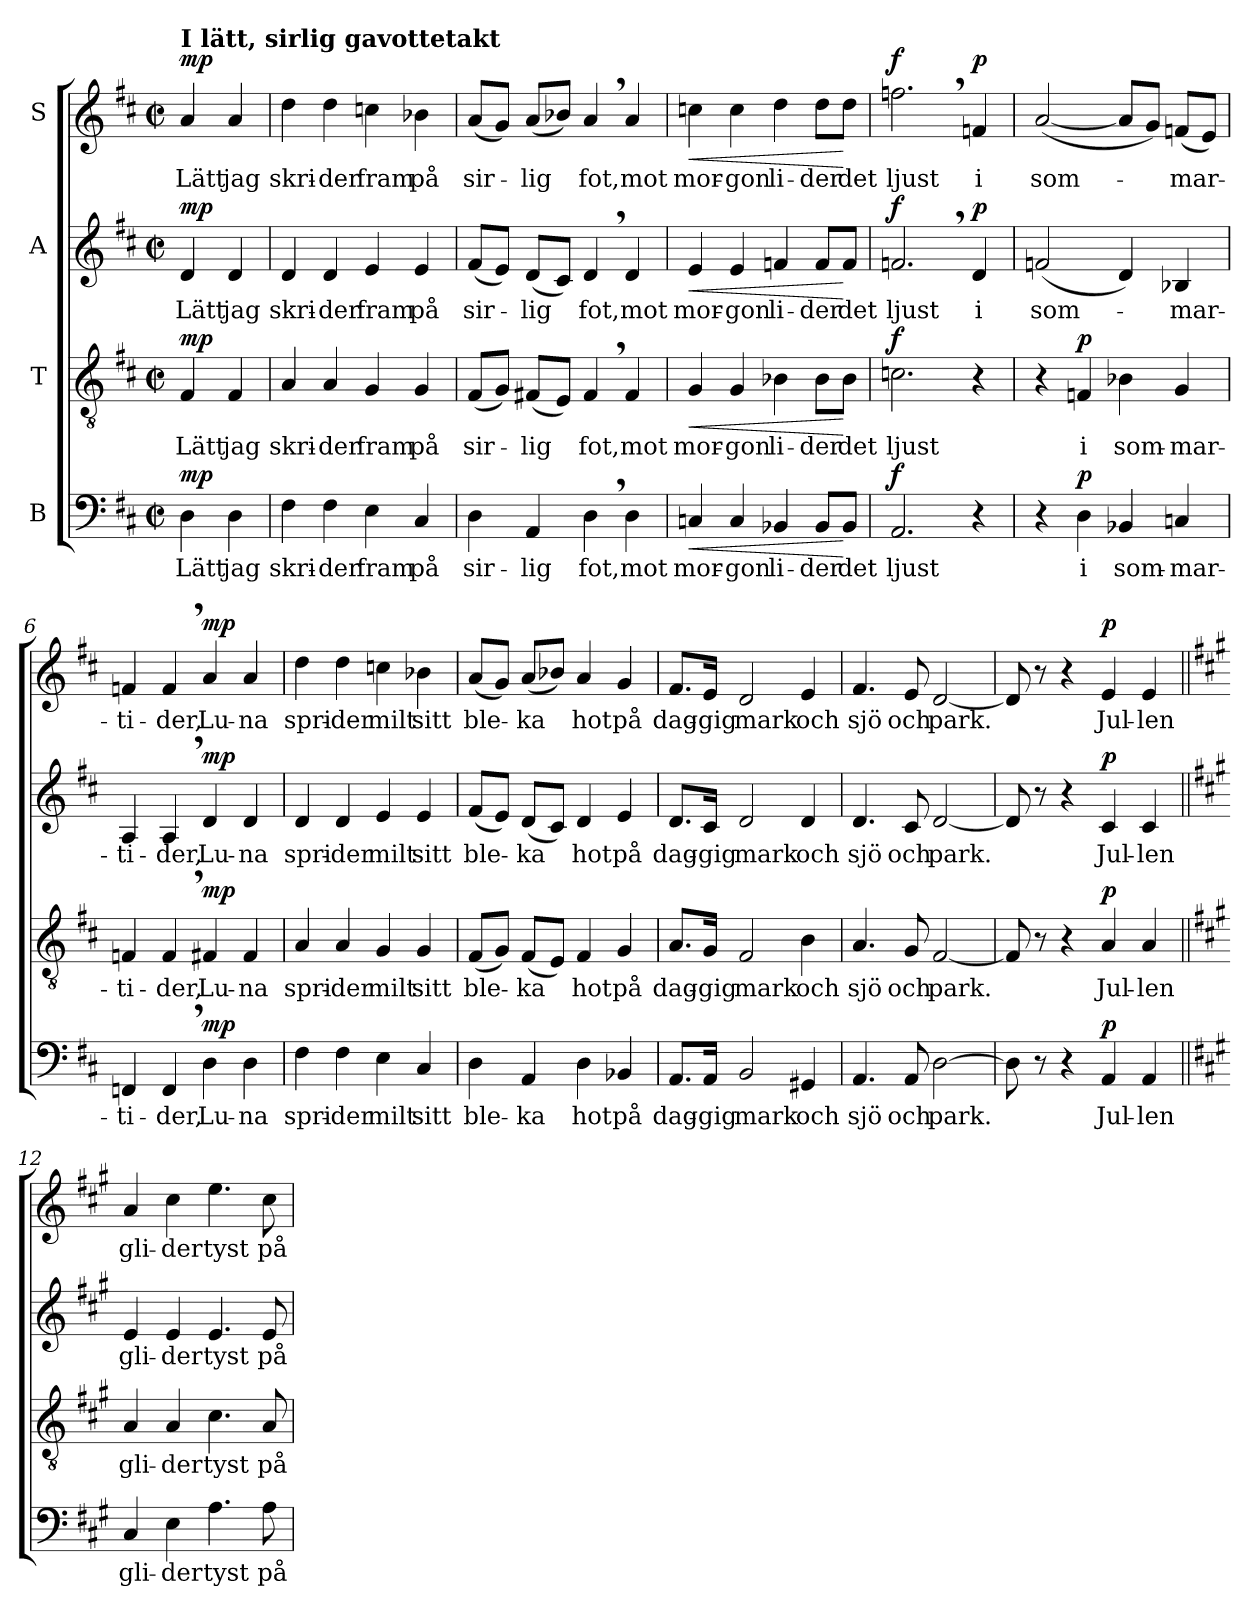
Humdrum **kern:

**kern	**text	**dynam	**kern	**text	**dynam	**kern	**text	**dynam	**kern	**text	**dynam
*part4	*part4	*part4	*part3	*part3	*part3	*part2	*part2	*part2	*part1	*part1	*part1
*staff4	*staff4	*staff4	*staff3	*staff3	*staff3	*staff2	*staff2	*staff2	*staff1	*staff1	*staff1
*I"B	*	*	*I"T	*	*	*I"A	*	*	*I"S	*	*
*clefF4	*	*	*clefGv2	*	*	*clefG2	*	*	*clefG2	*	*
*k[f#c#]	*	*	*k[f#c#]	*	*	*k[f#c#]	*	*	*k[f#c#]	*	*
*D:	*	*	*D:	*	*	*D:	*	*	*D:	*	*
*M2/2	*	*	*M2/2	*	*	*M2/2	*	*	*M2/2	*	*
*met(c|)	*	*	*met(c|)	*	*	*met(c|)	*	*	*met(c|)	*	*
=	=	=	=	=	=	=	=	=	=	=	=
!	!	!	!	!	!	!	!	!	!LO:TX:a:B:t=I lätt, sirlig gavottetakt	!	!
!	!LO:LY:b	!LO:DY:a	!	!LO:LY:b	!LO:DY:a	!	!LO:LY:b	!LO:DY:a	!	!LO:LY:b	!LO:DY:a
4D\	Lätt	mp	4F#/	Lätt	mp	4d/	Lätt	mp	4a/	Lätt	mp
!	!LO:LY:b	!	!	!LO:LY:b	!	!	!LO:LY:b	!	!	!LO:LY:b	!
4D\	jag	.	4F#/	jag	.	4d/	jag	.	4a/	jag	.
=1	=1	=1	=1	=1	=1	=1	=1	=1	=1	=1	=1
!	!LO:LY:b	!	!	!LO:LY:b	!	!	!LO:LY:b	!	!	!LO:LY:b	!
4F#\	skri-	.	4A/	skri-	.	4d/	skri-	.	4dd\	skri-	.
!	!LO:LY:b	!	!	!LO:LY:b	!	!	!LO:LY:b	!	!	!LO:LY:b	!
4F#\	-der	.	4A/	-der	.	4d/	-der	.	4dd\	-der	.
!	!LO:LY:b	!	!	!LO:LY:b	!	!	!LO:LY:b	!	!	!LO:LY:b	!
4E\	fram	.	4G/	fram	.	4e/	fram	.	4ccn\	fram	.
!	!LO:LY:b	!	!	!LO:LY:b	!	!	!LO:LY:b	!	!	!LO:LY:b	!
4C#i/	på	.	4G/	på	.	4e/	på	.	4b-X\	på	.
=2	=2	=2	=2	=2	=2	=2	=2	=2	=2	=2	=2
!	!LO:LY:b	!	!	!LO:LY:b	!	!	!LO:LY:b	!	!	!LO:LY:b	!
4D\	sir-	.	(<8F#/L	sir-	.	(<8f#/L	sir-	.	(<8a/L	sir-	.
.	.	.	8G/J)	.	.	8e/J)	.	.	8g/J)	.	.
!	!LO:LY:b	!	!	!LO:LY:b	!	!	!LO:LY:b	!	!	!LO:LY:b	!
4AA/	-lig	.	(<8F#X/L	-lig	.	(<8d/L	-lig	.	(<8a/L	-lig	.
.	.	.	8E/J)	.	.	8c#/J)	.	.	8b-X/J)	.	.
!	!LO:LY:b	!	!	!LO:LY:b	!	!	!LO:LY:b	!	!	!LO:LY:b	!
4D,>\	fot,	.	4F#,>/	fot,	.	4d,>/	fot,	.	4a,>/	fot,	.
!	!LO:LY:b	!	!	!LO:LY:b	!	!	!LO:LY:b	!	!	!LO:LY:b	!
4D\	mot	.	4F#/	mot	.	4d/	mot	.	4a/	mot	.
=3	=3	=3	=3	=3	=3	=3	=3	=3	=3	=3	=3
!	!LO:LY:b	!LO:HP:b	!	!LO:LY:b	!LO:HP:b	!	!LO:LY:b	!LO:HP:b	!	!LO:LY:b	!LO:HP:b
4Cn/	mor-	<	4G/	mor-	<	4e/	mor-	<	4ccn\	mor-	<
!	!LO:LY:b	!	!	!LO:LY:b	!	!	!LO:LY:b	!	!	!LO:LY:b	!
4C/	-gon	.	4G/	-gon	.	4e/	-gon	.	4cc\	-gon	.
!	!LO:LY:b	!	!	!LO:LY:b	!	!	!LO:LY:b	!	!	!LO:LY:b	!
4BB-X/	li-	.	4B-X\	li-	.	4fn/	li-	.	4dd\	li-	.
!	!LO:LY:b	!	!	!LO:LY:b	!	!	!LO:LY:b	!	!	!LO:LY:b	!
8BB-/L	-der	.	8B-\L	-der	.	8f/L	-der	.	8dd\L	-der	.
!	!LO:LY:b	!	!	!LO:LY:b	!	!	!LO:LY:b	!	!	!LO:LY:b	!
8BB-/J	det	[	8B-\J	det	[	8f/J	det	[	8dd\J	det	[
=4	=4	=4	=4	=4	=4	=4	=4	=4	=4	=4	=4
!	!LO:LY:b	!LO:DY:a	!	!LO:LY:b	!LO:DY:a	!	!LO:LY:b	!LO:DY:a	!	!LO:LY:b	!LO:DY:a
2.AA/	ljust	f	2.cn\	ljust	f	2.fn,>/	ljust	f	2.ffn,>\	ljust	f
!	!	!	!	!	!	!	!LO:LY:b	!LO:DY:a	!	!LO:LY:b	!LO:DY:a
4r	.	.	4r	.	.	4d/	i	p	4fn/	i	p
=5	=5	=5	=5	=5	=5	=5	=5	=5	=5	=5	=5
!	!	!	!	!	!	!	!LO:LY:b	!	!	!LO:LY:b	!
4r	.	.	4r	.	.	(<2fn/	som-	.	(<[2a/	som-	.
!	!LO:LY:b	!LO:DY:a	!	!LO:LY:b	!LO:DY:a	!	!	!	!	!	!
4D\	i	p	4Fn/	i	p	.	.	.	.	.	.
!	!LO:LY:b	!	!	!LO:LY:b	!	!	!	!	!	!	!
4BB-X/	som-	.	4B-X\	som-	.	4d/)	.	.	8a/L]	.	.
.	.	.	.	.	.	.	.	.	8g/J)	.	.
!	!LO:LY:b	!	!	!LO:LY:b	!	!	!LO:LY:b	!	!	!LO:LY:b	!
4Cn/	-mar-	.	4G/	-mar-	.	4B-X/	-mar-	.	(<8fn/L	-mar-	.
.	.	.	.	.	.	.	.	.	8e/J)	.	.
!!LO:LB:g=z
=6	=6	=6	=6	=6	=6	=6	=6	=6	=6	=6	=6
!	!LO:LY:b	!	!	!LO:LY:b	!	!	!LO:LY:b	!	!	!LO:LY:b	!
4FFn/	-ti-	.	4Fn/	-ti-	.	4A/	-ti-	.	4fn/	-ti-	.
!	!LO:LY:b	!	!	!LO:LY:b	!	!	!LO:LY:b	!	!	!LO:LY:b	!
4FF,>/	-der,	.	4F,>/	-der,	.	4A,>/	-der,	.	4f,>/	-der,	.
!	!LO:LY:b	!LO:DY:a	!	!LO:LY:b	!LO:DY:a	!	!LO:LY:b	!LO:DY:a	!	!LO:LY:b	!LO:DY:a
4D\	Lu-	mp	4F#X/	Lu-	mp	4d/	Lu-	mp	4a/	Lu-	mp
!	!LO:LY:b	!	!	!LO:LY:b	!	!	!LO:LY:b	!	!	!LO:LY:b	!
4D\	-na	.	4F#/	-na	.	4d/	-na	.	4a/	-na	.
=7	=7	=7	=7	=7	=7	=7	=7	=7	=7	=7	=7
!	!LO:LY:b	!	!	!LO:LY:b	!	!	!LO:LY:b	!	!	!LO:LY:b	!
4F#i\	spri-	.	4A/	spri-	.	4d/	spri-	.	4dd\	spri-	.
!	!LO:LY:b	!	!	!LO:LY:b	!	!	!LO:LY:b	!	!	!LO:LY:b	!
4F#\	-der	.	4A/	-der	.	4d/	-der	.	4dd\	-der	.
!	!LO:LY:b	!	!	!LO:LY:b	!	!	!LO:LY:b	!	!	!LO:LY:b	!
4E\	milt	.	4G/	milt	.	4e/	milt	.	4ccn\	milt	.
!	!LO:LY:b	!	!	!LO:LY:b	!	!	!LO:LY:b	!	!	!LO:LY:b	!
4C#i/	sitt	.	4G/	sitt	.	4e/	sitt	.	4b-X\	sitt	.
=8	=8	=8	=8	=8	=8	=8	=8	=8	=8	=8	=8
!	!LO:LY:b	!	!	!LO:LY:b	!	!	!LO:LY:b	!	!	!LO:LY:b	!
4D\	ble-	.	(<8F#/L	ble-	.	(<8f#/L	ble-	.	(<8a/L	ble-	.
.	.	.	8G/J)	.	.	8e/J)	.	.	8g/J)	.	.
!	!LO:LY:b	!	!	!LO:LY:b	!	!	!LO:LY:b	!	!	!LO:LY:b	!
4AA/	-ka	.	(<8F#/L	-ka	.	(<8d/L	-ka	.	(<8a/L	-ka	.
.	.	.	8E/J)	.	.	8c#/J)	.	.	8b-X/J)	.	.
!	!LO:LY:b	!	!	!LO:LY:b	!	!	!LO:LY:b	!	!	!LO:LY:b	!
4D\	hot	.	4F#/	hot	.	4d/	hot	.	4a/	hot	.
!	!LO:LY:b	!	!	!LO:LY:b	!	!	!LO:LY:b	!	!	!LO:LY:b	!
4BB-X/	på	.	4G/	på	.	4e/	på	.	4g/	på	.
=9	=9	=9	=9	=9	=9	=9	=9	=9	=9	=9	=9
!	!LO:LY:b	!	!	!LO:LY:b	!	!	!LO:LY:b	!	!	!LO:LY:b	!
8.AA/L	dag-	.	8.A/L	dag-	.	8.d/L	dag-	.	8.f#/L	dag-	.
!	!LO:LY:b	!	!	!LO:LY:b	!	!	!LO:LY:b	!	!	!LO:LY:b	!
16AA/Jk	-gig	.	16G/Jk	-gig	.	16c#/Jk	-gig	.	16e/Jk	-gig	.
!	!LO:LY:b	!	!	!LO:LY:b	!	!	!LO:LY:b	!	!	!LO:LY:b	!
2BB/	mark	.	2F#/	mark	.	2d/	mark	.	2d/	mark	.
!	!LO:LY:b	!	!	!LO:LY:b	!	!	!LO:LY:b	!	!	!LO:LY:b	!
4GG#X/	och	.	4B\	och	.	4d/	och	.	4e/	och	.
=10	=10	=10	=10	=10	=10	=10	=10	=10	=10	=10	=10
!	!LO:LY:b	!	!	!LO:LY:b	!	!	!LO:LY:b	!	!	!LO:LY:b	!
4.AA/	sjö	.	4.A/	sjö	.	4.d/	sjö	.	4.f#/	sjö	.
!	!LO:LY:b	!	!	!LO:LY:b	!	!	!LO:LY:b	!	!	!LO:LY:b	!
8AA/	och	.	8G/	och	.	8c#/	och	.	8e/	och	.
!	!LO:LY:b	!	!	!LO:LY:b	!	!	!LO:LY:b	!	!	!LO:LY:b	!
[2D\	park.	.	[2F#/	park.	.	[2d/	park.	.	[2d/	park.	.
=11	=11	=11	=11	=11	=11	=11	=11	=11	=11	=11	=11
8D\]	.	.	8F#/]	.	.	8d/]	.	.	8d/]	.	.
8r	.	.	8r	.	.	8r	.	.	8r	.	.
4r	.	.	4r	.	.	4r	.	.	4r	.	.
!	!LO:LY:b	!LO:DY:a	!	!LO:LY:b	!LO:DY:a	!	!LO:LY:b	!LO:DY:a	!	!LO:LY:b	!LO:DY:a
4AA/	Jul-	p	4A/	Jul-	p	4c#/	Jul-	p	4e/	Jul-	p
!	!LO:LY:b	!	!	!LO:LY:b	!	!	!LO:LY:b	!	!	!LO:LY:b	!
4AA/	-len	.	4A/	-len	.	4c#/	-len	.	4e/	-len	.
!!LO:LB:g=z
=12||	=12||	=12||	=12||	=12||	=12||	=12||	=12||	=12||	=12||	=12||	=12||
*k[f#c#g#]	*	*	*k[f#c#g#]	*	*	*k[f#c#g#]	*	*	*k[f#c#g#]	*	*
*A:	*	*	*A:	*	*	*A:	*	*	*A:	*	*
!	!LO:LY:b	!	!	!LO:LY:b	!	!	!LO:LY:b	!	!	!LO:LY:b	!
4C#/	gli-	.	4A/	gli-	.	4e/	gli-	.	4a/	gli-	.
!	!LO:LY:b	!	!	!LO:LY:b	!	!	!LO:LY:b	!	!	!LO:LY:b	!
4E\	-der	.	4A/	-der	.	4e/	-der	.	4cc#\	-der	.
!	!LO:LY:b	!	!	!LO:LY:b	!	!	!LO:LY:b	!	!	!LO:LY:b	!
4.A\	tyst	.	4.c#\	tyst	.	4.e/	tyst	.	4.ee\	tyst	.
!	!LO:LY:b	!	!	!LO:LY:b	!	!	!LO:LY:b	!	!	!LO:LY:b	!
8A\	på	.	8A/	på	.	8e/	på	.	8cc#\	på	.
=	=	=	=	=	=	=	=	=	=	=	=
*-	*-	*-	*-	*-	*-	*-	*-	*-	*-	*-	*-
